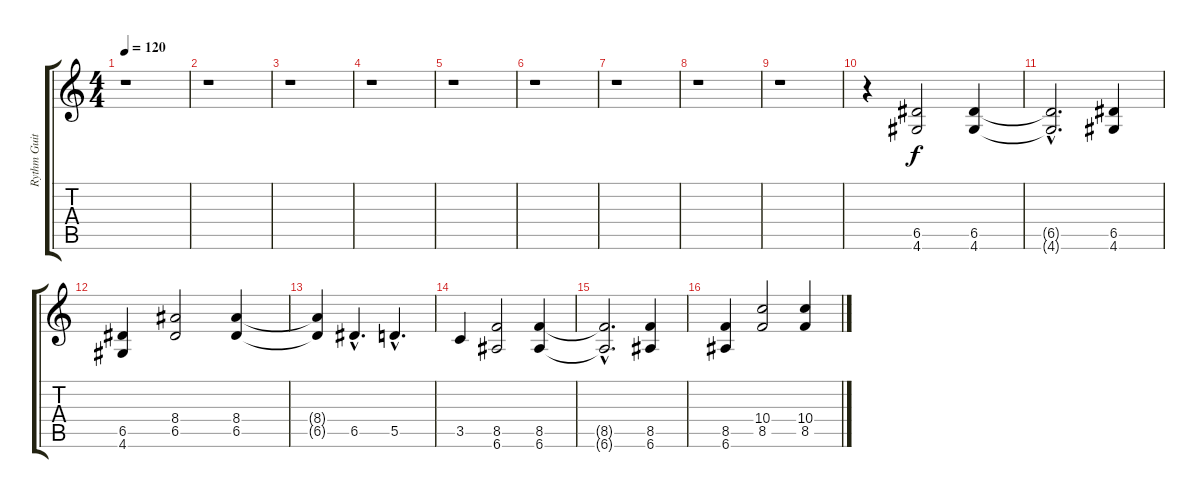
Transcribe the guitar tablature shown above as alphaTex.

\track ("Rythm Guitar" "Rythm Guit") {instrument distortionguitar}
\staff {score tabs}
\tuning (E4 B3 G3 D3 A2 E2) {hide}
\ts (4 4)
\tempo 120
\clef g2
\ks c
r.1{dy f} |
r.1 |
r.1 |
r.1 |
r.1 |
r.1 |
r.1 |
r.1 |
r.1 |
r.4 (6.5 4.6).2 (6.5 4.6).4 |
(6.5{hac t} 4.6{hac t}).2{d} (6.5 4.6).4 |
(6.5 4.6).4 (8.4 6.5).2 (8.4 6.5).4 |
(8.4{t} 6.5{t}).4 6.5{hac}.4{d} 5.5{hac}.4{d} |
3.5.4 (8.5 6.6).2 (8.5 6.6).4 |
(8.5{hac t} 6.6{hac t}).2{d} (8.5 6.6).4 |
(8.5 6.6).4 (10.4 8.5).2 (10.4 8.5).4
